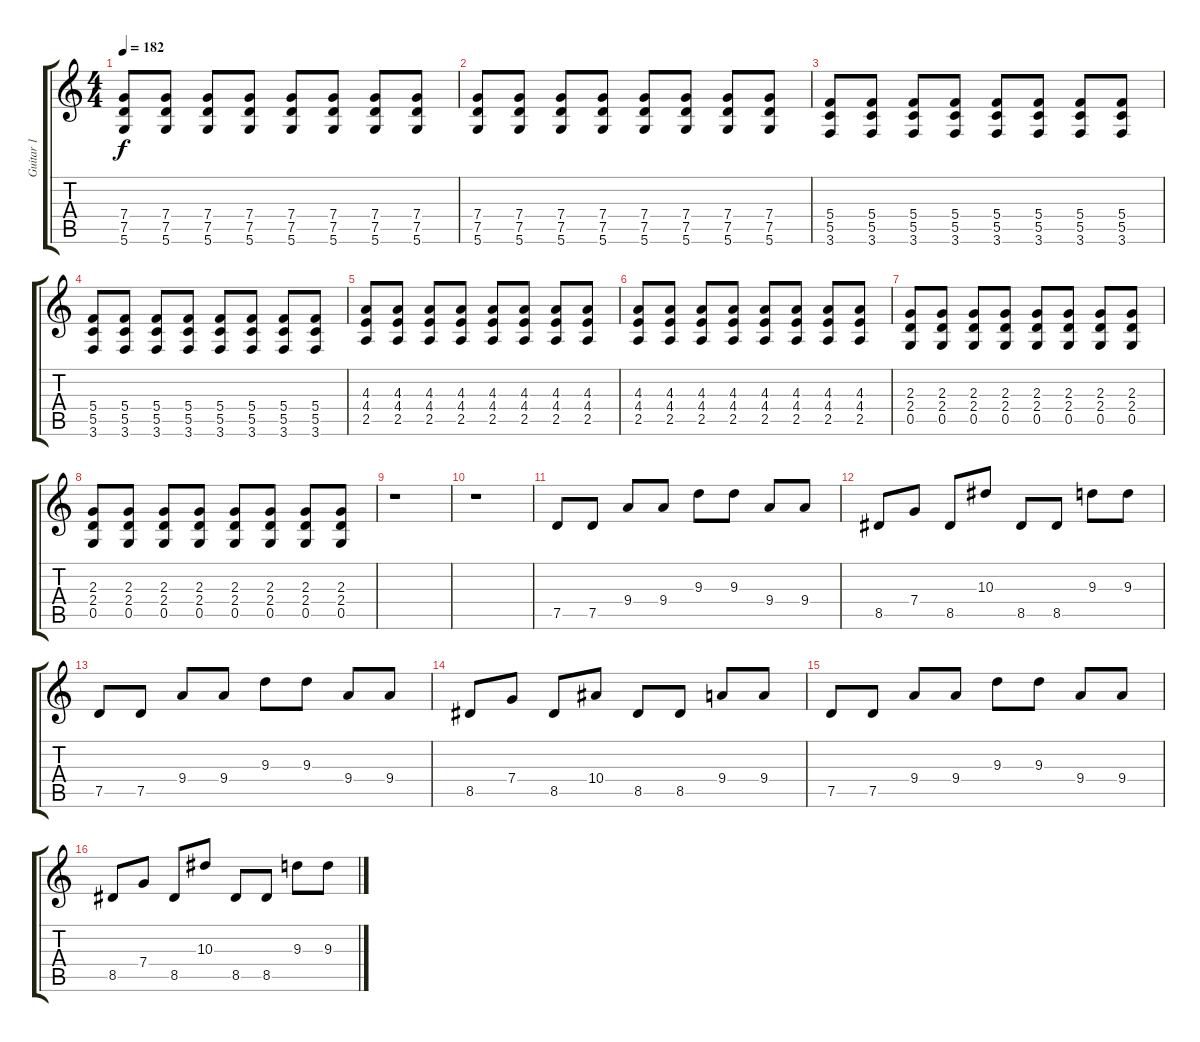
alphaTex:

\track ("Guitar 1" "Guitar 1") {instrument overdrivenguitar}
\staff {score tabs}
\tuning (D4 A3 F3 C3 G2 D2) {hide}
\ts (4 4)
\tempo 182
\clef g2
\ks c
(7.4 7.5 5.6).8{dy f} (7.4 7.5 5.6).8 (7.4 7.5 5.6).8 (7.4 7.5 5.6).8 (7.4 7.5 5.6).8 (7.4 7.5 5.6).8 (7.4 7.5 5.6).8 (7.4 7.5 5.6).8 |
(7.4 7.5 5.6).8 (7.4 7.5 5.6).8 (7.4 7.5 5.6).8 (7.4 7.5 5.6).8 (7.4 7.5 5.6).8 (7.4 7.5 5.6).8 (7.4 7.5 5.6).8 (7.4 7.5 5.6).8 |
(5.4 5.5 3.6).8 (5.4 5.5 3.6).8 (5.4 5.5 3.6).8 (5.4 5.5 3.6).8 (5.4 5.5 3.6).8 (5.4 5.5 3.6).8 (5.4 5.5 3.6).8 (5.4 5.5 3.6).8 |
(5.4 5.5 3.6).8 (5.4 5.5 3.6).8 (5.4 5.5 3.6).8 (5.4 5.5 3.6).8 (5.4 5.5 3.6).8 (5.4 5.5 3.6).8 (5.4 5.5 3.6).8 (5.4 5.5 3.6).8 |
(4.3 4.4 2.5).8 (4.3 4.4 2.5).8 (4.3 4.4 2.5).8 (4.3 4.4 2.5).8 (4.3 4.4 2.5).8 (4.3 4.4 2.5).8 (4.3 4.4 2.5).8 (4.3 4.4 2.5).8 |
(4.3 4.4 2.5).8 (4.3 4.4 2.5).8 (4.3 4.4 2.5).8 (4.3 4.4 2.5).8 (4.3 4.4 2.5).8 (4.3 4.4 2.5).8 (4.3 4.4 2.5).8 (4.3 4.4 2.5).8 |
(2.3 2.4 0.5).8 (2.3 2.4 0.5).8 (2.3 2.4 0.5).8 (2.3 2.4 0.5).8 (2.3 2.4 0.5).8 (2.3 2.4 0.5).8 (2.3 2.4 0.5).8 (2.3 2.4 0.5).8 |
(2.3 2.4 0.5).8 (2.3 2.4 0.5).8 (2.3 2.4 0.5).8 (2.3 2.4 0.5).8 (2.3 2.4 0.5).8 (2.3 2.4 0.5).8 (2.3 2.4 0.5).8 (2.3 2.4 0.5).8 |
r.1 |
r.1 |
7.5.8 7.5.8 9.4.8 9.4.8 9.3.8 9.3.8 9.4.8 9.4.8 |
8.5.8 7.4.8 8.5.8 10.3.8 8.5.8 8.5.8 9.3.8 9.3.8 |
7.5.8 7.5.8 9.4.8 9.4.8 9.3.8 9.3.8 9.4.8 9.4.8 |
8.5.8 7.4.8 8.5.8 10.4.8 8.5.8 8.5.8 9.4.8 9.4.8 |
7.5.8 7.5.8 9.4.8 9.4.8 9.3.8 9.3.8 9.4.8 9.4.8 |
8.5.8 7.4.8 8.5.8 10.3.8 8.5.8 8.5.8 9.3.8 9.3.8
